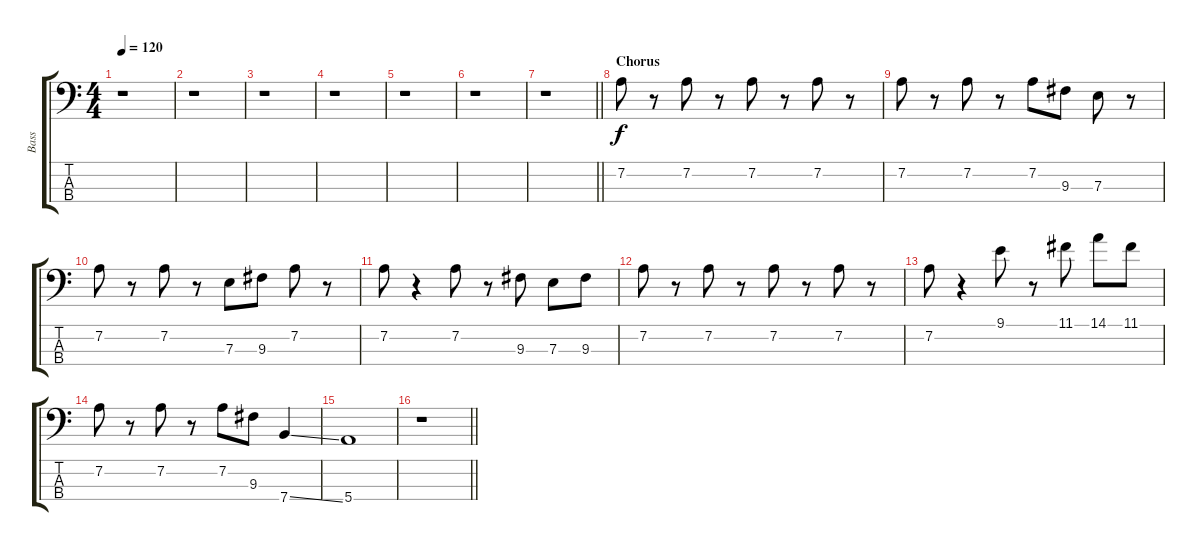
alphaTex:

\track ("Bass" "Bass") {instrument electricbassfinger}
\staff {score tabs}
\tuning (G2 D2 A1 E1) {hide}
\ts (4 4)
\tempo 120
\clef f4
\ks c
r.1{dy f} |
r.1 |
r.1 |
r.1 |
r.1 |
r.1 |
\barLineRight lightlight
r.1 |
\section ("" "Chorus")
7.2.8 r.8 7.2.8 r.8 7.2.8 r.8 7.2.8 r.8 |
7.2.8 r.8 7.2.8 r.8 7.2.8 9.3.8 7.3.8 r.8 |
7.2.8 r.8 7.2.8 r.8 7.3.8 9.3.8 7.2.8 r.8 |
7.2.8 r.4 7.2.8 r.8 9.3.8 7.3.8 9.3.8 |
7.2.8 r.8 7.2.8 r.8 7.2.8 r.8 7.2.8 r.8 |
7.2.8 r.4 9.1.8 r.8 11.1.8 14.1.8 11.1.8 |
7.2.8 r.8 7.2.8 r.8 7.2.8 9.3.8 7.4{ss}.4 |
5.4.1 |
\barLineRight lightlight
r.1
